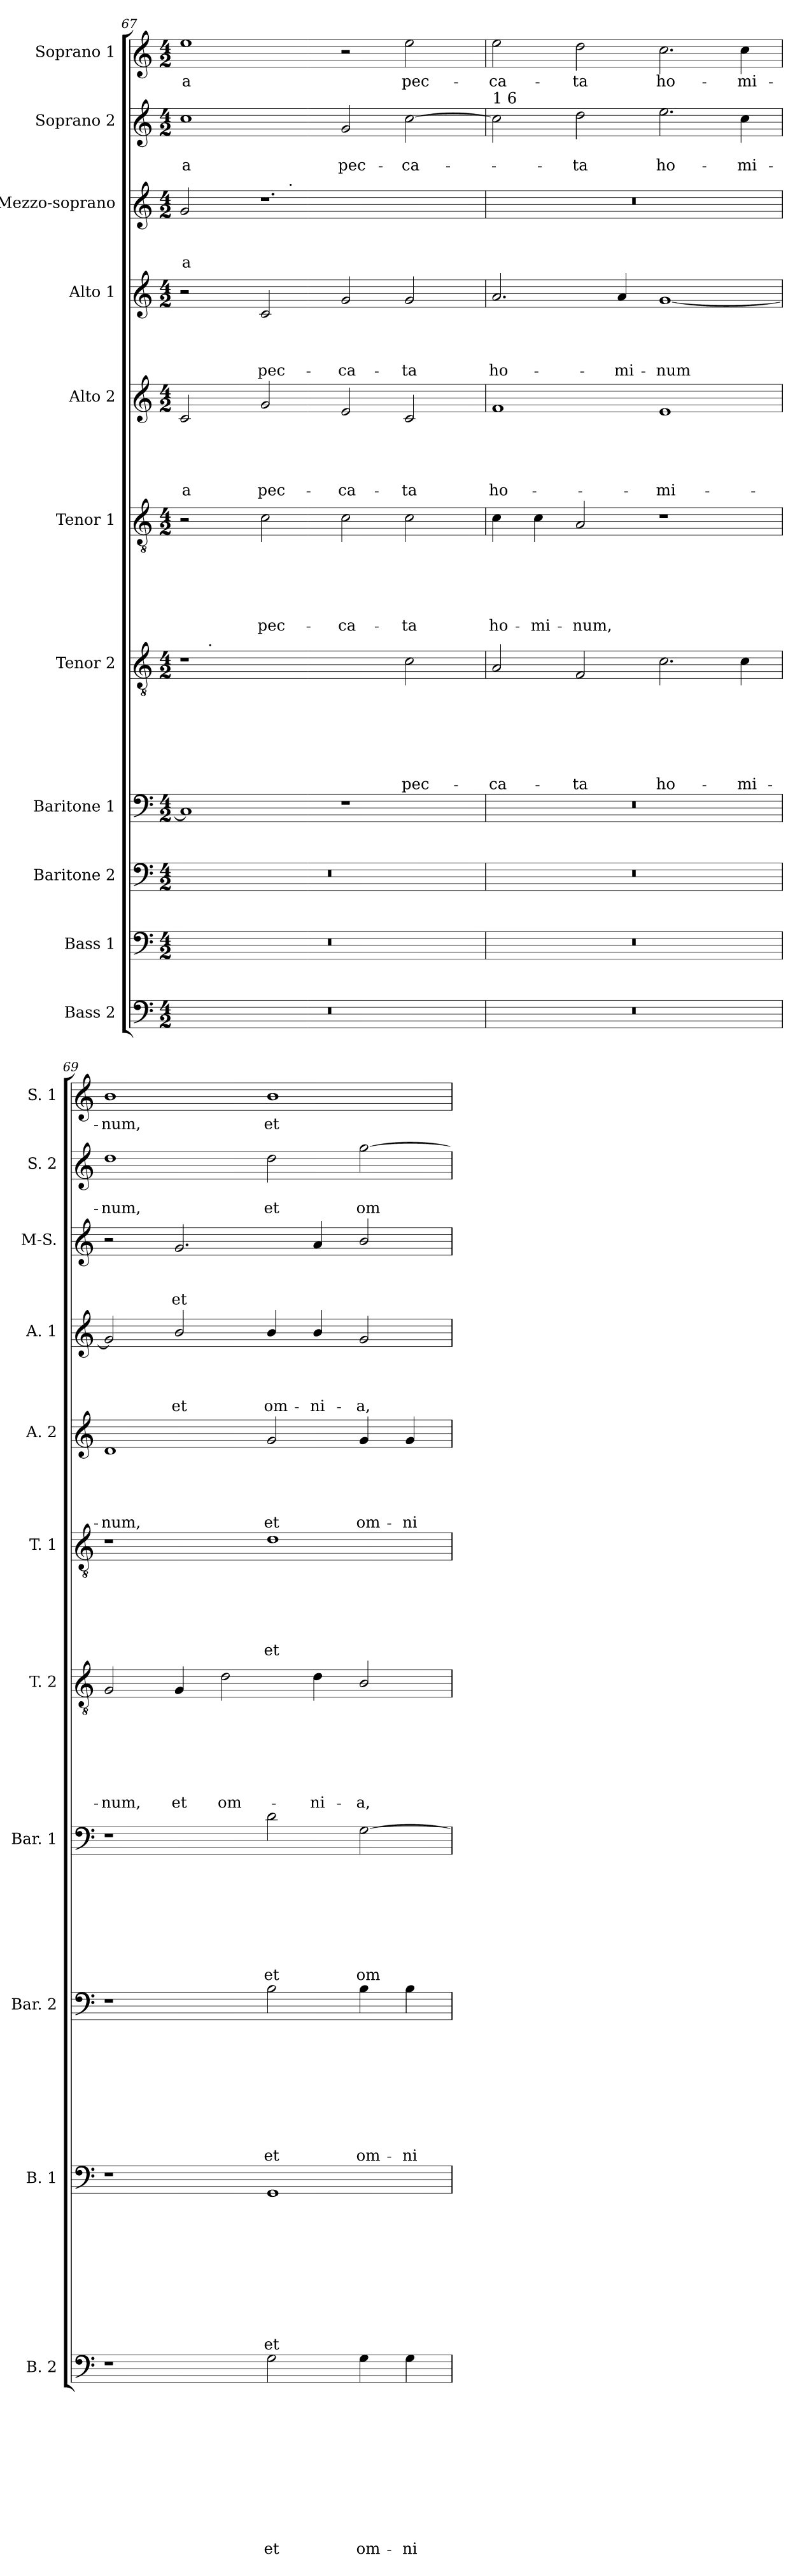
**kern	**text	**text	**text	**text	**text	**text	**text	**text	**text	**text	**text	**kern	**text	**text	**text	**text	**text	**text	**text	**text	**text	**text	**kern	**text	**text	**text	**text	**text	**text	**text	**text	**text	**kern	**text	**text	**text	**text	**text	**text	**text	**text	**kern	**text	**text	**text	**text	**text	**text	**text	**kern	**text	**text	**text	**text	**text	**text	**kern	**text	**text	**text	**text	**text	**kern	**text	**text	**text	**text	**kern	**text	**text	**text	**kern	**text	**text	**kern	**text
*part11	*part11	*part11	*part11	*part11	*part11	*part11	*part11	*part11	*part11	*part11	*part11	*part10	*part10	*part10	*part10	*part10	*part10	*part10	*part10	*part10	*part10	*part10	*part9	*part9	*part9	*part9	*part9	*part9	*part9	*part9	*part9	*part9	*part8	*part8	*part8	*part8	*part8	*part8	*part8	*part8	*part8	*part7	*part7	*part7	*part7	*part7	*part7	*part7	*part7	*part6	*part6	*part6	*part6	*part6	*part6	*part6	*part5	*part5	*part5	*part5	*part5	*part5	*part4	*part4	*part4	*part4	*part4	*part3	*part3	*part3	*part3	*part2	*part2	*part2	*part1	*part1
*staff11	*staff11	*staff11	*staff11	*staff11	*staff11	*staff11	*staff11	*staff11	*staff11	*staff11	*staff11	*staff10	*staff10	*staff10	*staff10	*staff10	*staff10	*staff10	*staff10	*staff10	*staff10	*staff10	*staff9	*staff9	*staff9	*staff9	*staff9	*staff9	*staff9	*staff9	*staff9	*staff9	*staff8	*staff8	*staff8	*staff8	*staff8	*staff8	*staff8	*staff8	*staff8	*staff7	*staff7	*staff7	*staff7	*staff7	*staff7	*staff7	*staff7	*staff6	*staff6	*staff6	*staff6	*staff6	*staff6	*staff6	*staff5	*staff5	*staff5	*staff5	*staff5	*staff5	*staff4	*staff4	*staff4	*staff4	*staff4	*staff3	*staff3	*staff3	*staff3	*staff2	*staff2	*staff2	*staff1	*staff1
*I"Bass 2	*	*	*	*	*	*	*	*	*	*	*	*I"Bass 1	*	*	*	*	*	*	*	*	*	*	*I"Baritone 2	*	*	*	*	*	*	*	*	*	*I"Baritone 1	*	*	*	*	*	*	*	*	*I"Tenor 2	*	*	*	*	*	*	*	*I"Tenor 1	*	*	*	*	*	*	*I"Alto 2	*	*	*	*	*	*I"Alto 1	*	*	*	*	*I"Mezzo-soprano	*	*	*	*I"Soprano 2	*	*	*I"Soprano 1	*
*I'B. 2	*	*	*	*	*	*	*	*	*	*	*	*I'B. 1	*	*	*	*	*	*	*	*	*	*	*I'Bar. 2	*	*	*	*	*	*	*	*	*	*I'Bar. 1	*	*	*	*	*	*	*	*	*I'T. 2	*	*	*	*	*	*	*	*I'T. 1	*	*	*	*	*	*	*I'A. 2	*	*	*	*	*	*I'A. 1	*	*	*	*	*I'M-S.	*	*	*	*I'S. 2	*	*	*I'S. 1	*
*clefF4	*	*	*	*	*	*	*	*	*	*	*	*clefF4	*	*	*	*	*	*	*	*	*	*	*clefF4	*	*	*	*	*	*	*	*	*	*clefF4	*	*	*	*	*	*	*	*	*clefGv2	*	*	*	*	*	*	*	*clefGv2	*	*	*	*	*	*	*clefG2	*	*	*	*	*	*clefG2	*	*	*	*	*clefG2	*	*	*	*clefG2	*	*	*clefG2	*
*k[]	*	*	*	*	*	*	*	*	*	*	*	*k[]	*	*	*	*	*	*	*	*	*	*	*k[]	*	*	*	*	*	*	*	*	*	*k[]	*	*	*	*	*	*	*	*	*k[]	*	*	*	*	*	*	*	*k[]	*	*	*	*	*	*	*k[]	*	*	*	*	*	*k[]	*	*	*	*	*k[]	*	*	*	*k[]	*	*	*k[]	*
*C:	*	*	*	*	*	*	*	*	*	*	*	*C:	*	*	*	*	*	*	*	*	*	*	*C:	*	*	*	*	*	*	*	*	*	*C:	*	*	*	*	*	*	*	*	*C:	*	*	*	*	*	*	*	*C:	*	*	*	*	*	*	*C:	*	*	*	*	*	*C:	*	*	*	*	*C:	*	*	*	*C:	*	*	*C:	*
*M4/2	*	*	*	*	*	*	*	*	*	*	*	*M4/2	*	*	*	*	*	*	*	*	*	*	*M4/2	*	*	*	*	*	*	*	*	*	*M4/2	*	*	*	*	*	*	*	*	*M4/2	*	*	*	*	*	*	*	*M4/2	*	*	*	*	*	*	*M4/2	*	*	*	*	*	*M4/2	*	*	*	*	*M4/2	*	*	*	*M4/2	*	*	*M4/2	*
=67	=67	=67	=67	=67	=67	=67	=67	=67	=67	=67	=67	=67	=67	=67	=67	=67	=67	=67	=67	=67	=67	=67	=67	=67	=67	=67	=67	=67	=67	=67	=67	=67	=67	=67	=67	=67	=67	=67	=67	=67	=67	=67	=67	=67	=67	=67	=67	=67	=67	=67	=67	=67	=67	=67	=67	=67	=67	=67	=67	=67	=67	=67	=67	=67	=67	=67	=67	=67	=67	=67	=67	=67	=67	=67	=67	=67
!	!	!	!	!	!	!	!	!	!	!	!	!	!	!	!	!	!	!	!	!	!	!	!	!	!	!	!	!	!	!	!	!	!	!	!	!	!	!	!	!	!	!	!	!	!	!	!	!	!	!	!	!	!	!	!	!	!	!	!	!	!	!LO:LY:b	!	!	!	!	!	!	!	!	!LO:LY:b	!	!	!LO:LY:b	!	!LO:LY:b
*	*	*	*	*	*	*	*	*	*	*	*	*	*	*	*	*	*	*	*	*	*	*	*	*	*	*	*	*	*	*	*	*	*	*	*	*	*	*	*	*	*	*^	*	*	*	*	*	*	*	*	*	*	*	*	*	*	*	*	*	*	*	*	*	*	*	*	*	*^	*	*	*	*	*	*	*	*
0r	.	.	.	.	.	.	.	.	.	.	.	0r	.	.	.	.	.	.	.	.	.	.	0r	.	.	.	.	.	.	.	.	.	1C]	.	.	.	.	.	.	.	.	1r	8ryy	.	.	.	.	.	.	.	2r	.	.	.	.	.	.	2c/	.	.	.	.	-a	2r	.	.	.	.	2g/	2ryy	.	.	-a	1cc	.	-a	1ee	-a
!	!	!	!	!	!	!	!	!	!	!	!	!	!	!	!	!	!	!	!	!	!	!	!	!	!	!	!	!	!	!	!	!	!	!	!	!	!	!	!	!	!	!	!LO:TX:a:t=.	!	!	!	!	!	!	!	!	!	!	!	!	!	!	!	!	!	!	!	!	!	!	!	!	!	!	!	!	!	!	!	!	!	!	!
.	.	.	.	.	.	.	.	.	.	.	.	.	.	.	.	.	.	.	.	.	.	.	.	.	.	.	.	.	.	.	.	.	.	.	.	.	.	.	.	.	.	.	1...ryy	.	.	.	.	.	.	.	.	.	.	.	.	.	.	.	.	.	.	.	.	.	.	.	.	.	.	.	.	.	.	.	.	.	.	.
!	!	!	!	!	!	!	!	!	!	!	!	!	!	!	!	!	!	!	!	!	!	!	!	!	!	!	!	!	!	!	!	!	!	!	!	!	!	!	!	!	!	!	!	!	!	!	!	!	!	!	!	!	!	!	!	!	!LO:LY:b	!	!	!	!	!	!LO:LY:b	!	!	!	!	!LO:LY:b	!	!	!	!	!	!	!	!	!	!
.	.	.	.	.	.	.	.	.	.	.	.	.	.	.	.	.	.	.	.	.	.	.	.	.	.	.	.	.	.	.	.	.	.	.	.	.	.	.	.	.	.	.	.	.	.	.	.	.	.	.	2c\	.	.	.	.	.	pec-	2g/	.	.	.	.	pec-	2c/	.	.	.	-pec-	1.r	8ryy	.	.	.	.	.	.	.	.
!	!	!	!	!	!	!	!	!	!	!	!	!	!	!	!	!	!	!	!	!	!	!	!	!	!	!	!	!	!	!	!	!	!	!	!	!	!	!	!	!	!	!	!	!	!	!	!	!	!	!	!	!	!	!	!	!	!	!	!	!	!	!	!	!	!	!	!	!	!	!LO:TX:a:t=.	!	!	!	!	!	!	!	!
.	.	.	.	.	.	.	.	.	.	.	.	.	.	.	.	.	.	.	.	.	.	.	.	.	.	.	.	.	.	.	.	.	.	.	.	.	.	.	.	.	.	.	.	.	.	.	.	.	.	.	.	.	.	.	.	.	.	.	.	.	.	.	.	.	.	.	.	.	.	1ryy	.	.	.	.	.	.	.	.
!	!	!	!	!	!	!	!	!	!	!	!	!	!	!	!	!	!	!	!	!	!	!	!	!	!	!	!	!	!	!	!	!	!	!	!	!	!	!	!	!	!	!	!	!	!	!	!	!	!	!	!	!	!	!	!	!	!LO:LY:b	!	!	!	!	!	!LO:LY:b	!	!	!	!	!LO:LY:b	!	!	!	!	!	!	!	!LO:LY:b	!	!
.	.	.	.	.	.	.	.	.	.	.	.	.	.	.	.	.	.	.	.	.	.	.	.	.	.	.	.	.	.	.	.	.	1r	.	.	.	.	.	.	.	.	2ryy	.	.	.	.	.	.	.	.	2c\	.	.	.	.	.	-ca-	2e/	.	.	.	.	-ca-	2g/	.	.	.	-ca-	.	.	.	.	.	2g/	.	pec-	2r	.
!	!	!	!	!	!	!	!	!	!	!	!	!	!	!	!	!	!	!	!	!	!	!	!	!	!	!	!	!	!	!	!	!	!	!	!	!	!	!	!	!	!	!	!	!	!	!	!	!	!	!LO:LY:b	!	!	!	!	!	!	!LO:LY:b	!	!	!	!	!	!LO:LY:b	!	!	!	!	!LO:LY:b	!	!	!	!	!	!	!	!LO:LY:b	!	!LO:LY:b
.	.	.	.	.	.	.	.	.	.	.	.	.	.	.	.	.	.	.	.	.	.	.	.	.	.	.	.	.	.	.	.	.	.	.	.	.	.	.	.	.	.	2c\	.	.	.	.	.	.	.	pec-	2c\	.	.	.	.	.	-ta	2c/	.	.	.	.	-ta	2g/	.	.	.	-ta	.	.	.	.	.	[<2cc\	.	-ca-	2ee\	pec-
.	.	.	.	.	.	.	.	.	.	.	.	.	.	.	.	.	.	.	.	.	.	.	.	.	.	.	.	.	.	.	.	.	.	.	.	.	.	.	.	.	.	.	.	.	.	.	.	.	.	.	.	.	.	.	.	.	.	.	.	.	.	.	.	.	.	.	.	.	.	4.ryy	.	.	.	.	.	.	.	.
!!LO:PB:g=z
=68	=68	=68	=68	=68	=68	=68	=68	=68	=68	=68	=68	=68	=68	=68	=68	=68	=68	=68	=68	=68	=68	=68	=68	=68	=68	=68	=68	=68	=68	=68	=68	=68	=68	=68	=68	=68	=68	=68	=68	=68	=68	=68	=68	=68	=68	=68	=68	=68	=68	=68	=68	=68	=68	=68	=68	=68	=68	=68	=68	=68	=68	=68	=68	=68	=68	=68	=68	=68	=68	=68	=68	=68	=68	=68	=68	=68	=68	=68
!	!	!	!	!	!	!	!	!	!	!	!	!	!	!	!	!	!	!	!	!	!	!	!	!	!	!	!	!	!	!	!	!	!	!	!	!	!	!	!	!	!	!	!	!	!	!	!	!	!	!	!	!	!	!	!	!	!	!	!	!	!	!	!	!	!	!	!	!	!	!	!	!	!	!LO:TX:a:t=1 6	!	!	!	!
!	!	!	!	!	!	!	!	!	!	!	!	!	!	!	!	!	!	!	!	!	!	!	!	!	!	!	!	!	!	!	!	!	!	!	!	!	!	!	!	!	!	!	!	!	!	!	!	!	!	!LO:LY:b	!	!	!	!	!	!	!LO:LY:b	!	!	!	!	!	!LO:LY:b	!	!	!	!	!LO:LY:b	!	!	!	!	!	!	!	!	!	!LO:LY:b
*	*	*	*	*	*	*	*	*	*	*	*	*	*	*	*	*	*	*	*	*	*	*	*	*	*	*	*	*	*	*	*	*	*	*	*	*	*	*	*	*	*	*v	*v	*	*	*	*	*	*	*	*	*	*	*	*	*	*	*	*	*	*	*	*	*	*	*	*	*	*v	*v	*	*	*	*	*	*	*	*
0r	.	.	.	.	.	.	.	.	.	.	.	0r	.	.	.	.	.	.	.	.	.	.	0r	.	.	.	.	.	.	.	.	.	0r	.	.	.	.	.	.	.	.	2A/	.	.	.	.	.	.	-ca-	4c\	.	.	.	.	.	ho-	1f	.	.	.	.	ho-	2.a/	.	.	.	ho-	0r	.	.	.	2cc\]	.	.	2ee\	-ca-
!	!	!	!	!	!	!	!	!	!	!	!	!	!	!	!	!	!	!	!	!	!	!	!	!	!	!	!	!	!	!	!	!	!	!	!	!	!	!	!	!	!	!	!	!	!	!	!	!	!	!	!	!	!	!	!	!LO:LY:b	!	!	!	!	!	!	!	!	!	!	!	!	!	!	!	!	!	!	!	!
.	.	.	.	.	.	.	.	.	.	.	.	.	.	.	.	.	.	.	.	.	.	.	.	.	.	.	.	.	.	.	.	.	.	.	.	.	.	.	.	.	.	.	.	.	.	.	.	.	.	4c\	.	.	.	.	.	-mi-	.	.	.	.	.	.	.	.	.	.	.	.	.	.	.	.	.	.	.	.
!	!	!	!	!	!	!	!	!	!	!	!	!	!	!	!	!	!	!	!	!	!	!	!	!	!	!	!	!	!	!	!	!	!	!	!	!	!	!	!	!	!	!	!	!	!	!	!	!	!LO:LY:b	!	!	!	!	!	!	!LO:LY:b	!	!	!	!	!	!	!	!	!	!	!	!	!	!	!	!	!	!LO:LY:b	!	!LO:LY:b
.	.	.	.	.	.	.	.	.	.	.	.	.	.	.	.	.	.	.	.	.	.	.	.	.	.	.	.	.	.	.	.	.	.	.	.	.	.	.	.	.	.	2F/	.	.	.	.	.	.	-ta	2A/	.	.	.	.	.	-num,	.	.	.	.	.	.	.	.	.	.	.	.	.	.	.	2dd\	.	-ta	2dd\	-ta
!	!	!	!	!	!	!	!	!	!	!	!	!	!	!	!	!	!	!	!	!	!	!	!	!	!	!	!	!	!	!	!	!	!	!	!	!	!	!	!	!	!	!	!	!	!	!	!	!	!	!	!	!	!	!	!	!	!	!	!	!	!	!	!	!	!	!	!LO:LY:b	!	!	!	!	!	!	!	!	!
.	.	.	.	.	.	.	.	.	.	.	.	.	.	.	.	.	.	.	.	.	.	.	.	.	.	.	.	.	.	.	.	.	.	.	.	.	.	.	.	.	.	.	.	.	.	.	.	.	.	.	.	.	.	.	.	.	.	.	.	.	.	.	4a/	.	.	.	-mi-	.	.	.	.	.	.	.	.	.
!	!	!	!	!	!	!	!	!	!	!	!	!	!	!	!	!	!	!	!	!	!	!	!	!	!	!	!	!	!	!	!	!	!	!	!	!	!	!	!	!	!	!	!	!	!	!	!	!	!LO:LY:b	!	!	!	!	!	!	!	!	!	!	!	!	!LO:LY:b	!	!	!	!	!LO:LY:b	!	!	!	!	!	!	!LO:LY:b	!	!LO:LY:b
.	.	.	.	.	.	.	.	.	.	.	.	.	.	.	.	.	.	.	.	.	.	.	.	.	.	.	.	.	.	.	.	.	.	.	.	.	.	.	.	.	.	2.c\	.	.	.	.	.	.	ho-	1r	.	.	.	.	.	.	1e	.	.	.	.	-mi-	[<1g	.	.	.	-num	.	.	.	.	2.ee\	.	ho-	2.cc\	ho-
!	!	!	!	!	!	!	!	!	!	!	!	!	!	!	!	!	!	!	!	!	!	!	!	!	!	!	!	!	!	!	!	!	!	!	!	!	!	!	!	!	!	!	!	!	!	!	!	!	!LO:LY:b	!	!	!	!	!	!	!	!	!	!	!	!	!	!	!	!	!	!	!	!	!	!	!	!	!LO:LY:b	!	!LO:LY:b
.	.	.	.	.	.	.	.	.	.	.	.	.	.	.	.	.	.	.	.	.	.	.	.	.	.	.	.	.	.	.	.	.	.	.	.	.	.	.	.	.	.	4c\	.	.	.	.	.	.	-mi-	.	.	.	.	.	.	.	.	.	.	.	.	.	.	.	.	.	.	.	.	.	.	4cc\	.	-mi-	4cc\	-mi-
=69	=69	=69	=69	=69	=69	=69	=69	=69	=69	=69	=69	=69	=69	=69	=69	=69	=69	=69	=69	=69	=69	=69	=69	=69	=69	=69	=69	=69	=69	=69	=69	=69	=69	=69	=69	=69	=69	=69	=69	=69	=69	=69	=69	=69	=69	=69	=69	=69	=69	=69	=69	=69	=69	=69	=69	=69	=69	=69	=69	=69	=69	=69	=69	=69	=69	=69	=69	=69	=69	=69	=69	=69	=69	=69	=69	=69
!	!	!	!	!	!	!	!	!	!	!	!	!	!	!	!	!	!	!	!	!	!	!	!	!	!	!	!	!	!	!	!	!	!	!	!	!	!	!	!	!	!	!	!	!	!	!	!	!	!LO:LY:b	!	!	!	!	!	!	!	!	!	!	!	!	!LO:LY:b	!	!	!	!	!	!	!	!	!	!	!	!LO:LY:b	!	!LO:LY:b
1r	.	.	.	.	.	.	.	.	.	.	.	1r	.	.	.	.	.	.	.	.	.	.	1r	.	.	.	.	.	.	.	.	.	1r	.	.	.	.	.	.	.	.	2G/	.	.	.	.	.	.	-num,	1r	.	.	.	.	.	.	1d	.	.	.	.	-num,	2g/]	.	.	.	.	2r	.	.	.	1dd	.	-num,	1b	-num,
!	!	!	!	!	!	!	!	!	!	!	!	!	!	!	!	!	!	!	!	!	!	!	!	!	!	!	!	!	!	!	!	!	!	!	!	!	!	!	!	!	!	!	!	!	!	!	!	!	!LO:LY:b	!	!	!	!	!	!	!	!	!	!	!	!	!	!	!	!	!	!LO:LY:b	!	!	!	!LO:LY:b	!	!	!	!	!
.	.	.	.	.	.	.	.	.	.	.	.	.	.	.	.	.	.	.	.	.	.	.	.	.	.	.	.	.	.	.	.	.	.	.	.	.	.	.	.	.	.	4G/	.	.	.	.	.	.	et	.	.	.	.	.	.	.	.	.	.	.	.	.	2b/	.	.	.	et	2.g/	.	.	et	.	.	.	.	.
!	!	!	!	!	!	!	!	!	!	!	!	!	!	!	!	!	!	!	!	!	!	!	!	!	!	!	!	!	!	!	!	!	!	!	!	!	!	!	!	!	!	!	!	!	!	!	!	!	!LO:LY:b	!	!	!	!	!	!	!	!	!	!	!	!	!	!	!	!	!	!	!	!	!	!	!	!	!	!	!
.	.	.	.	.	.	.	.	.	.	.	.	.	.	.	.	.	.	.	.	.	.	.	.	.	.	.	.	.	.	.	.	.	.	.	.	.	.	.	.	.	.	2d\	.	.	.	.	.	.	om-	.	.	.	.	.	.	.	.	.	.	.	.	.	.	.	.	.	.	.	.	.	.	.	.	.	.	.
!	!	!	!	!	!	!	!	!	!	!	!LO:LY:b	!	!	!	!	!	!	!	!	!	!	!LO:LY:b	!	!	!	!	!	!	!	!	!	!LO:LY:b	!	!	!	!	!	!	!	!	!LO:LY:b	!	!	!	!	!	!	!	!	!	!	!	!	!	!	!LO:LY:b	!	!	!	!	!	!LO:LY:b	!	!	!	!	!LO:LY:b	!	!	!	!	!	!	!LO:LY:b	!	!LO:LY:b
2G\	.	.	.	.	.	.	.	.	.	.	et	1GG	.	.	.	.	.	.	.	.	.	et	2B\	.	.	.	.	.	.	.	.	et	2d\	.	.	.	.	.	.	.	et	.	.	.	.	.	.	.	.	1d	.	.	.	.	.	et	2g/	.	.	.	.	et	4b/	.	.	.	om-	.	.	.	.	2dd\	.	et	1b	et
!	!	!	!	!	!	!	!	!	!	!	!	!	!	!	!	!	!	!	!	!	!	!	!	!	!	!	!	!	!	!	!	!	!	!	!	!	!	!	!	!	!	!	!	!	!	!	!	!	!LO:LY:b	!	!	!	!	!	!	!	!	!	!	!	!	!	!	!	!	!	!LO:LY:b	!	!	!	!	!	!	!	!	!
.	.	.	.	.	.	.	.	.	.	.	.	.	.	.	.	.	.	.	.	.	.	.	.	.	.	.	.	.	.	.	.	.	.	.	.	.	.	.	.	.	.	4d\	.	.	.	.	.	.	-ni-	.	.	.	.	.	.	.	.	.	.	.	.	.	4b/	.	.	.	-ni-	4a/	.	.	.	.	.	.	.	.
!	!	!	!	!	!	!	!	!	!	!	!LO:LY:b	!	!	!	!	!	!	!	!	!	!	!	!	!	!	!	!	!	!	!	!	!LO:LY:b	!	!	!	!	!	!	!	!	!LO:LY:b	!	!	!	!	!	!	!	!LO:LY:b	!	!	!	!	!	!	!	!	!	!	!	!	!LO:LY:b	!	!	!	!	!LO:LY:b	!	!	!	!	!	!	!LO:LY:b	!	!
4G\	.	.	.	.	.	.	.	.	.	.	om-	.	.	.	.	.	.	.	.	.	.	.	4B\	.	.	.	.	.	.	.	.	om-	[>2G\	.	.	.	.	.	.	.	om-	2B/	.	.	.	.	.	.	-a,	.	.	.	.	.	.	.	4g/	.	.	.	.	om-	2g/	.	.	.	-a,-	2b/	.	.	.	[>2gg\	.	om-	.	.
!	!	!	!	!	!	!	!	!	!	!	!LO:LY:b	!	!	!	!	!	!	!	!	!	!	!	!	!	!	!	!	!	!	!	!	!LO:LY:b	!	!	!	!	!	!	!	!	!	!	!	!	!	!	!	!	!	!	!	!	!	!	!	!	!	!	!	!	!	!LO:LY:b	!	!	!	!	!	!	!	!	!	!	!	!	!	!
4G\	.	.	.	.	.	.	.	.	.	.	-ni-	.	.	.	.	.	.	.	.	.	.	.	4B\	.	.	.	.	.	.	.	.	-ni-	.	.	.	.	.	.	.	.	.	.	.	.	.	.	.	.	.	.	.	.	.	.	.	.	4g/	.	.	.	.	-ni-	.	.	.	.	.	.	.	.	.	.	.	.	.	.
=	=	=	=	=	=	=	=	=	=	=	=	=	=	=	=	=	=	=	=	=	=	=	=	=	=	=	=	=	=	=	=	=	=	=	=	=	=	=	=	=	=	=	=	=	=	=	=	=	=	=	=	=	=	=	=	=	=	=	=	=	=	=	=	=	=	=	=	=	=	=	=	=	=	=	=	=
*-	*-	*-	*-	*-	*-	*-	*-	*-	*-	*-	*-	*-	*-	*-	*-	*-	*-	*-	*-	*-	*-	*-	*-	*-	*-	*-	*-	*-	*-	*-	*-	*-	*-	*-	*-	*-	*-	*-	*-	*-	*-	*-	*-	*-	*-	*-	*-	*-	*-	*-	*-	*-	*-	*-	*-	*-	*-	*-	*-	*-	*-	*-	*-	*-	*-	*-	*-	*-	*-	*-	*-	*-	*-	*-	*-	*-
